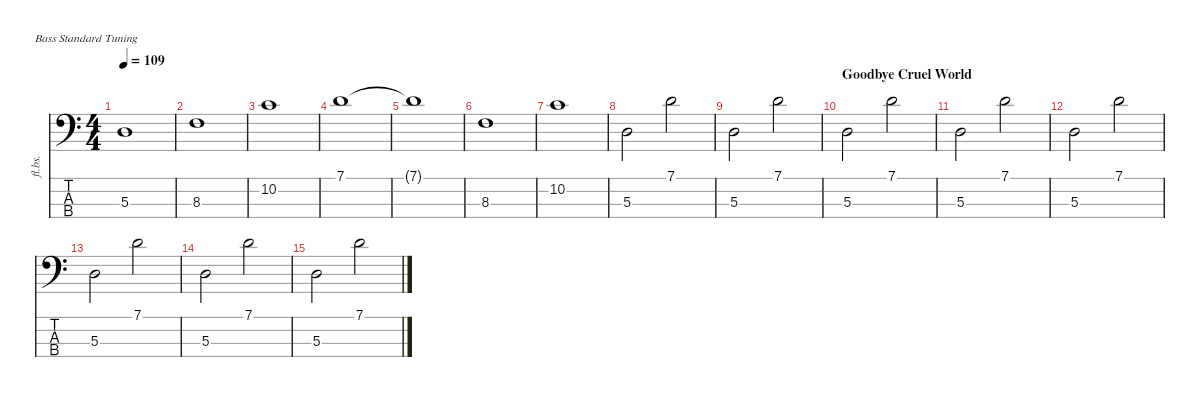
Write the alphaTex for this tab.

\defaultSystemsLayout 4
\hideDynamics
\bracketExtendMode nobrackets
\otherSystemsTrackNameOrientation horizontal
\track ("Bass" "fl.bs.") {instrument fretlessbass}
\staff {score tabs}
\tuning (G2 D2 A1 E1)
\ts (4 4)
\tempo 109
\clef f4
\ks c
5.3{t}.1{dy f} |
8.3.1 |
10.2.1 |
7.1.1 |
7.1{t}.1 |
8.3.1 |
10.2.1 |
5.3.2 7.1.2 |
5.3.2 7.1.2 |
\section ("" "Goodbye Cruel World")
5.3.2 7.1.2 |
5.3.2 7.1.2 |
5.3.2 7.1.2 |
5.3.2 7.1.2 |
5.3.2 7.1.2 |
5.3.2 7.1.2
